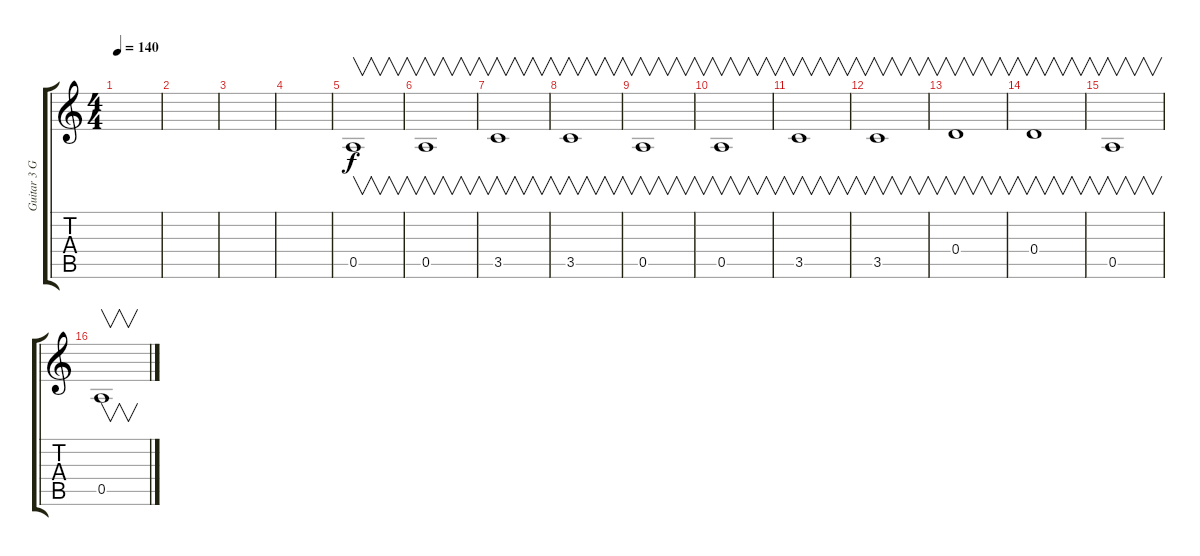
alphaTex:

\track ("Guitar 3 Gil" "Guitar 3 G") {instrument electricguitarclean}
\staff {score tabs}
\tuning (E4 B3 G3 D3 A2 E2) {hide}
\ts (4 4)
\tempo 140
\clef g2
\ks c
|
|
|
|
0.5.1{v} |
0.5.1{v} |
3.5.1{v} |
3.5.1{v} |
0.5.1{v} |
0.5.1{v} |
3.5.1{v} |
3.5.1{v} |
0.4.1{v} |
0.4.1{v} |
0.5.1{v} |
0.5.1{v}
